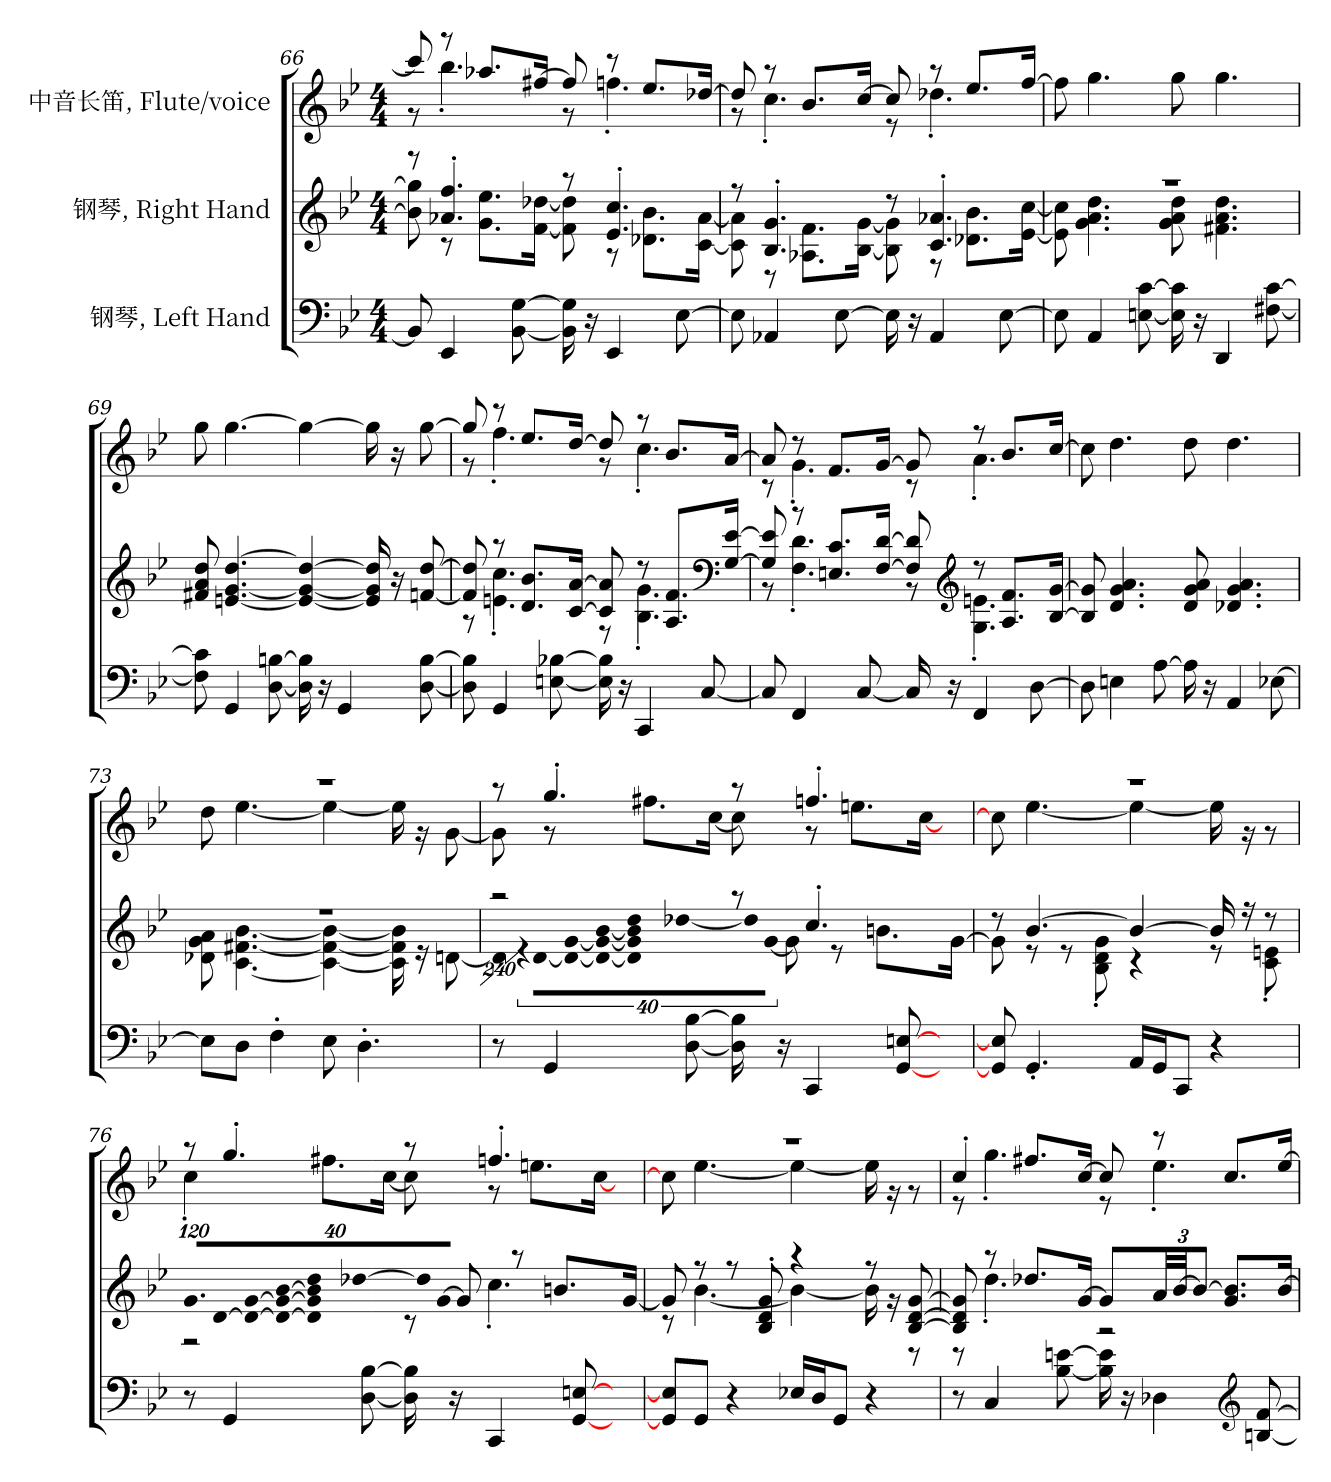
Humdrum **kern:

**kern	**kern	**kern
*part3	*part2	*part1
*staff3	*staff2	*staff1
*I"钢琴, Left Hand	*I"钢琴, Right Hand	*I"中音长笛, Flute/voice
!!LO:LB:g=z
*clefF4	*clefG2	*clefG2
*	*	*ITrd3c5
*k[b-e-]	*k[b-e-]	*k[b-]
*M4/4	*M4/4	*M4/4
=66	=66	=66
*	*^	*^
8BB-/]	8r	8b-\] 8gg\]	8gg/]	8r
4EE-/	4.a-X/' 4.ff/'	8r	8r	4.ff'\
.	.	8.g\ 8.ee-\L	8.ee-X/L	.
[8BB-\ [8G\	.	.	.	.
.	.	[16f\ [16dd-X\Jk	[16cc#X/Jk	.
16BB-\] 16G\]	8r	8f\] 8dd-\]	8cc#/]	8r
16r	.	.	.	.
4EE-/	4.e-/' 4.cc/'	8r	8r	4.ccn'\
.	.	8.d-X\ 8.b-\L	8.b-/L	.
[8E-\	.	.	.	.
.	.	[16c\ [16a-\Jk	[16a-X/Jk	.
=67	=67	=67	=67	=67
8E-\]	8r	8c\] 8a-\]	8a-/]	8r
4AA-X/	4.B-/' 4.g/'	8r	8r	4.g'\
.	.	8.A-X\ 8.f\L	8.f/L	.
[8E-\	.	.	.	.
.	.	[16B-\ [16g\Jk	[16g/Jk	.
16E-\]	8r	8B-\] 8g\]	8g/]	8r
16r	.	.	.	.
4AA-/	4.c/' 4.a-X/'	8r	8r	4.a-X'\
.	.	8.d-X\ 8.b-\L	8.b-/L	.
[8E-\	.	.	.	.
.	.	[16e-\ [16cc\Jk	[16cc/Jk	.
*	*	*	*v	*v
=68	=68	=68	=68
8E-\]	1r	8e-\] 8cc\]	8cc\]
4AA/	.	4.g\ 4.a\ 4.dd\	4.dd\
[8En\ [8c\	.	.	.
16E\] 16c\]	.	8g\ 8a\ 8dd\	8dd\
16r	.	.	.
4DD/	.	4.f#X\ 4.a\ 4.dd\	4.dd\
[8F#X\ [8c\	.	.	.
*	*v	*v	*
!!LO:LB:g=z
=69	=69	=69
8F#\] 8c\]	8f#X/ 8a/ 8dd/	8dd\
4GG/	[4.en/ [4.g/ [4.dd/	[4.dd\
[8D\ [8Bn\	.	.
16D\] 16B\]	4e/_ 4g/_ 4dd/_	4dd\_
16r	.	.
4GG/	.	.
.	16e/] 16g/] 16dd/]	16dd\]
.	16r	16r
[8D\ [8B\	[8fn/ [8dd/	[8dd\
=70	=70	=70
*	*^	*^
8D\] 8B\]	8f/] 8dd/]	8r	8dd/]	8r
4GG/	8r	4.en\' 4.cc\'	8r	4.cc'\
.	8.d/ 8.b-/L	.	8.b-/L	.
[8En\ [8B-X\	.	.	.	.
.	[16c/ [16a/Jk	.	[16a/Jk	.
16E\] 16B-\]	8c/] 8a/]	8r	8a/]	8r
16r	.	.	.	.
4CC/	8r	4.B-\' 4.g\'	8r	4.g'\
.	8.A/ 8.f/L	.	8.f/L	.
[8C/	.	.	.	.
*	*clefF4	*	*	*
.	[16G/ [16e/Jk	.	[16e/Jk	.
!!LO:PB:g=z	!!
=71	=71	=71	=71	=71
8C/]	8G/] 8e/]	8r	8e/]	8r
4FF/	8r	4.F\' 4.d\'	8r	4.d'\
.	8.En/ 8.c/L	.	8.c/L	.
[8C/	.	.	.	.
.	[16F/ [16d/Jk	.	[16d/Jk	.
16C/]	8F/] 8d/]	8r	8d/]	8r
16r	.	.	.	.
*	*clefG2	*	*	*
4FF/	8r	4.G\' 4.en\'	8r	4.e'\
.	8.A/ 8.f/L	.	8.f/L	.
[8D\	.	.	.	.
.	[16B-/ [16g/Jk	.	[16g/Jk	.
*	*v	*v	*	*
*	*	*v	*v
=72	=72	=72
8D\]	8B-/] 8g/]	8g\]
4En\	4.d/ 4.g/ 4.a/	4.a\
[8A\	.	.
16A\]	8d/ 8g/ 8a/	8a\
16r	.	.
4AA/	4.d-X/ 4.g/ 4.a/	4.a\
[8E-X\	.	.
=73	=73	=73
*	*^	*^
8E-\L]	1r	8d-X\ 8g\ 8a\	1r	8a\
8D\J	.	[4.c\ [4.f#X\ [4.b-\	.	[4.b-\
4F'\	.	.	.	.
8E-\	.	4c\_ 4f#\_ 4b-\_	.	4b-\_
4.D'\	.	.	.	.
.	.	16c\] 16f#\] 16b-\]	.	16b-\]
.	.	16r	.	16r
.	.	[8dn\	.	[8d\
!!LO:LB:g=z	!!
=74	=74	=74	=74	=74
!	!	!LO:N:vis=16	!	!
8r	2r	1920%137d\]	8r	8d\]
!	!	!LO:N:vis=32	!	!
.	.	640%23r	.	.
!	!	!LO:N:vis=32	!	!
.	.	[640%23d\LLL	.	.
4GG/	.	.	4.dd'/	8r
!	!	!LO:N:vis=32	!	!
.	.	640%23d\_ [640%23g\	.	.
!	!	!LO:N:vis=32	!	!
.	.	640%23d\_ 640%23g\_ [640%23b-\J	.	.
!	!	!LO:N:vis=16	!	!
.	.	1920%137d\] 1920%137g\] 1920%137b-\] 1920%137dd\J	.	.
.	.	.	.	8.cc#X\L
!	!	!LO:N:vis=8	!	!
.	.	[960%137dd-X\	.	.
[8D\ [8B-\	.	.	.	.
!	!	!LO:N:vis=32	!	!
.	.	640%23dd-\LL]	.	.
.	.	.	.	[16g\Jk
!	!	!LO:N:vis=32	!	!
.	.	[640%23g\JJJ	.	.
16D\] 16B-\]	8r	.	8r	8g\]
.	.	8g\]	.	.
16r	.	.	.	.
4CC/	4.cc'/	.	4.ccn'/	8r
.	.	8r	.	.
.	.	.	.	8.bn\L
.	.	8.bn\L	.	.
[8GG/ [8En/	.	.	.	.
.	.	.	.	[16g\Jk
.	.	[16g\Jk	.	.
960ryy	960ryy	.	960ryy	960ryy
=75	=75	=75	=75	=75
8GG/] 8E/]	8r	8g\]	1r	8g\]
4.GG'/	[4.b-/	8r	.	[4.b-\
.	.	8r	.	.
.	.	8B-\' 8d\' 8g\'	.	.
16AA/LL	4b-/_	4r	.	4b-\_
16GG/J	.	.	.	.
8CC/J	.	.	.	.
4r	16b-/]	8r	.	16b-\]
.	16r	.	.	16r
.	8r	8c\' 8en\'	.	8r
!!LO:LB:g=z	!!
=76	=76	=76	=76	=76
*	*Xbrackettup	*	*	*
!	!LO:N:vis=16.	!	!	!
8r	960%103g/LL	2r	8r	4g'\
!	!LO:N:vis=32	!	!	!
.	[640%23d/L	.	.	.
4GG/	.	.	4.dd'/	.
!	!LO:N:vis=32	!	!	!
.	640%23d/_ [640%23g/	.	.	.
!	!LO:N:vis=32	!	!	!
.	640%23d/_ 640%23g/_ [640%23b-/J	.	.	.
!	!LO:N:vis=16	!	!	!
.	1920%137d/] 1920%137g/] 1920%137b-/] 1920%137dd/J	.	.	.
.	.	.	.	8.cc#X\L
!	!LO:N:vis=8	!	!	!
.	[960%137dd-X/	.	.	.
[8D\ [8B-\	.	.	.	.
!	!LO:N:vis=32	!	!	!
.	640%23dd-/LL]	.	.	.
.	.	.	.	[16g\Jk
!	!LO:N:vis=32	!	!	!
.	[640%23g/JJJ	.	.	.
16D\] 16B-\]	.	8r	8r	8g\]
.	8g/]	.	.	.
16r	.	.	.	.
4CC/	.	4.cc'\	4.ccn'/	8r
.	8r	.	.	.
.	.	.	.	8.bn\L
.	8.bn/L	.	.	.
[8GG/ [8En/	.	.	.	.
.	.	.	.	[16g\Jk
.	[16g/Jk	.	.	.
960ryy	.	960ryy	960ryy	960ryy
=77	=77	=77	=77	=77
8GG/] 8E/]L	8g/]	8r	1r	8g\]
8GG/J	8r	[4.b-\	.	[4.b-\
4r	8r	.	.	.
.	8B-/' 8d/' 8g/'	.	.	.
16E-X/LL	4r	4b-\_	.	4b-\_
16D/J	.	.	.	.
8GG/J	.	.	.	.
4r	8r	16b-\]	.	16b-\]
.	.	16r	.	16r
.	[8B-/ [8d/ [8g/	8r	.	8r
!!LO:LB:g=z	!!
=78	=78	=78	=78	=78
8r	8B-/] 8d/] 8g/]	8r	4g'/	8r
4C/	8r	4.dd'\	.	4.dd'\
.	8.dd-X/L	.	8.cc#X/L	.
[8B-\ [8en\	.	.	.	.
.	[16g/Jk	.	[16g/Jk	.
16B-\] 16e\]	8g/L]	2r	8g/]	8r
16r	.	.	.	.
4D-X\	48a/LL	.	8r	4.b-'\
.	[48b-/JJ	.	.	.
.	12b-/J_	.	.	.
.	8.g/ 8.b-/]L	.	8.g/L	.
*clefG2	*	*	*	*
[8Bn/ [8f/	.	.	.	.
.	[16b-/Jk	.	[16b-/Jk	.
*	*v	*v	*	*
*	*	*v	*v
=	=	=
*-	*-	*-
